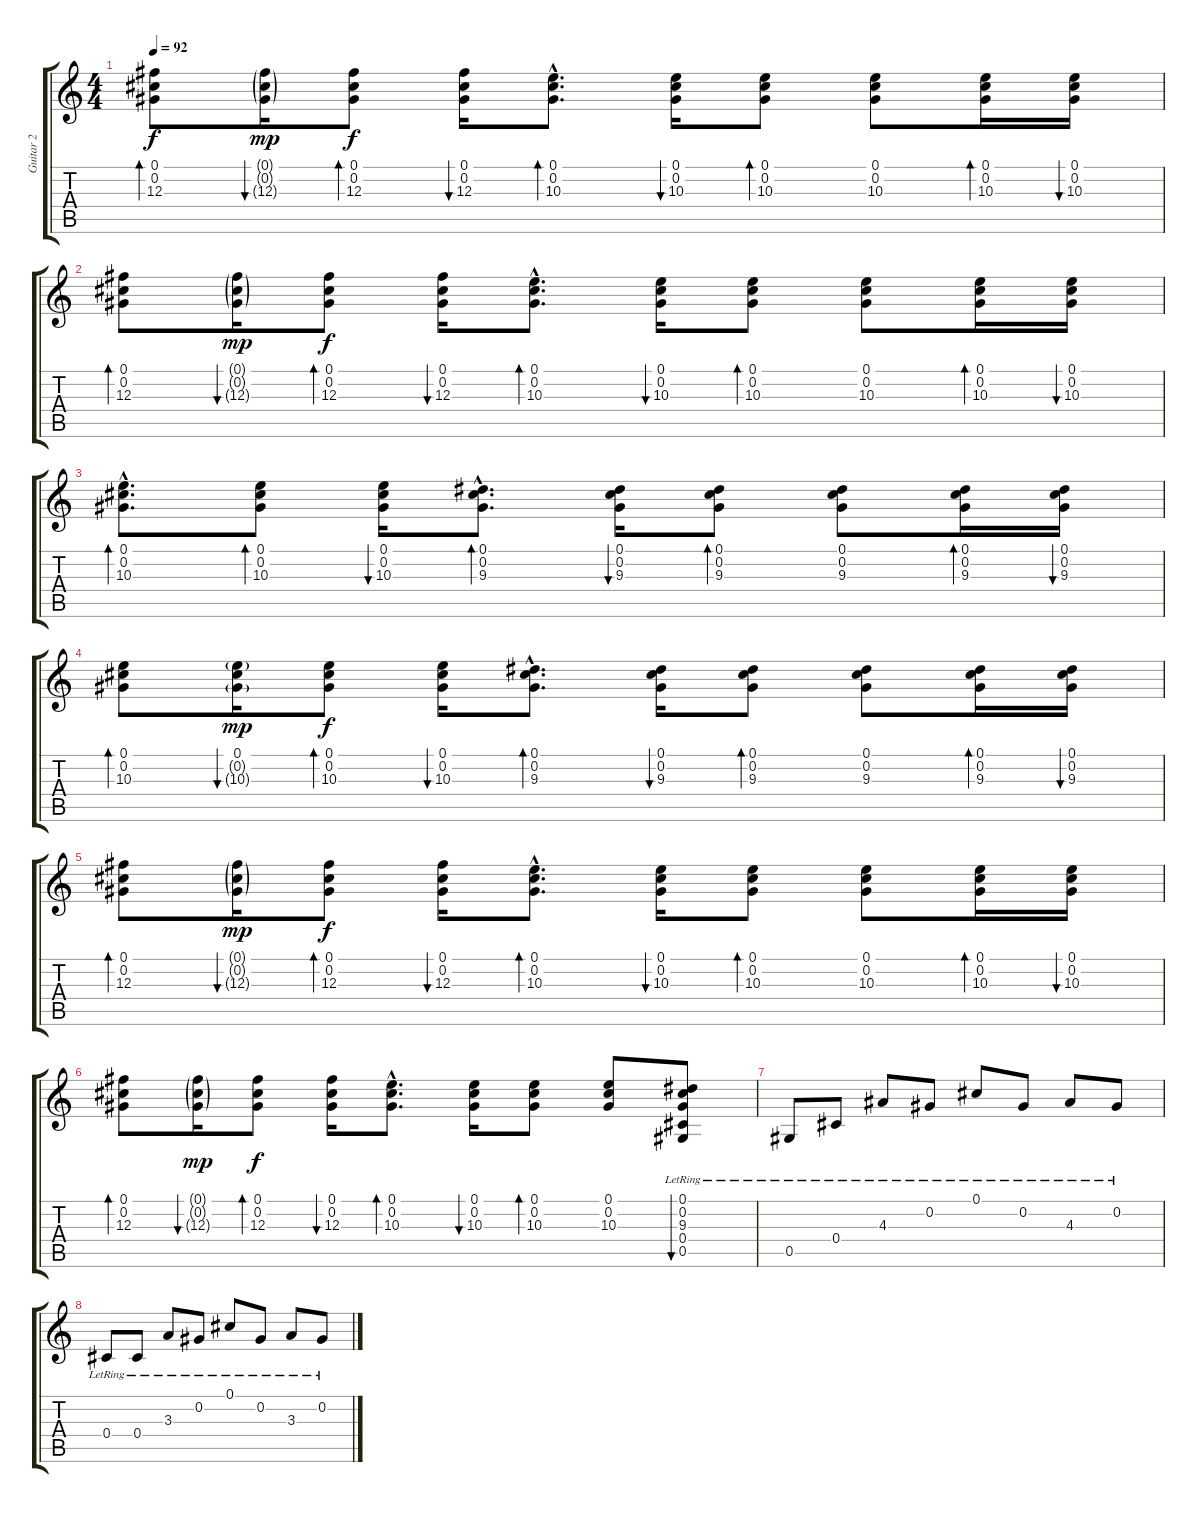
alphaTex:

\track ("Guitar 2" "Guitar 2") {instrument acousticguitarsteel}
\staff {score tabs}
\tuning (Db4 Ab3 Gb3 Db3 Ab2 Db2) {hide}
\ts (4 4)
\section ("" "")
\tempo 92
\clef g2
\ks c
(0.1 0.2 12.3).8{bd 30 dy f} (0.1{g} 0.2{g} 12.3{g}).16{bu 30 dy mp} (0.1 0.2 12.3).8{bd 30 dy f} (0.1 0.2 12.3).16{bu 30} (0.1{hac} 0.2{hac} 10.3{hac}).8{d bd 30} (0.1 0.2 10.3).16{bu 30} (0.1 0.2 10.3).8{bd 30} (0.1 0.2 10.3).8 (0.1 0.2 10.3).16{bd 30} (0.1 0.2 10.3).16{bu 30} |
(0.1 0.2 12.3).8{bd 30} (0.1{g} 0.2{g} 12.3{g}).16{bu 30 dy mp} (0.1 0.2 12.3).8{bd 30 dy f} (0.1 0.2 12.3).16{bu 30} (0.1{hac} 0.2{hac} 10.3{hac}).8{d bd 30} (0.1 0.2 10.3).16{bu 30} (0.1 0.2 10.3).8{bd 30} (0.1 0.2 10.3).8 (0.1 0.2 10.3).16{bd 30} (0.1 0.2 10.3).16{bu 30} |
(0.1{hac} 0.2{hac} 10.3{hac}).8{d bd 30} (0.1 0.2 10.3).8{bd 30} (0.1 0.2 10.3).16{bu 30} (0.1{hac} 0.2{hac} 9.3{hac}).8{d bd 30} (0.1 0.2 9.3).16{bu 30} (0.1 0.2 9.3).8{bd 30} (0.1 0.2 9.3).8 (0.1 0.2 9.3).16{bd 30} (0.1 0.2 9.3).16{bu 30} |
(0.1 0.2 10.3).8{bd 30} (0.1 0.2{g} 10.3{g}).16{bu 30 dy mp} (0.1 0.2 10.3).8{bd 30 dy f} (0.1 0.2 10.3).16{bu 30} (0.1{hac} 0.2{hac} 9.3{hac}).8{d bd 30} (0.1 0.2 9.3).16{bu 30} (0.1 0.2 9.3).8{bd 30} (0.1 0.2 9.3).8 (0.1 0.2 9.3).16{bd 30} (0.1 0.2 9.3).16{bu 30} |
(0.1 0.2 12.3).8{bd 30} (0.1{g} 0.2{g} 12.3{g}).16{bu 30 dy mp} (0.1 0.2 12.3).8{bd 30 dy f} (0.1 0.2 12.3).16{bu 30} (0.1{hac} 0.2{hac} 10.3{hac}).8{d bd 30} (0.1 0.2 10.3).16{bu 30} (0.1 0.2 10.3).8{bd 30} (0.1 0.2 10.3).8 (0.1 0.2 10.3).16{bd 30} (0.1 0.2 10.3).16{bu 30} |
(0.1 0.2 12.3).8{bd 30} (0.1{g} 0.2{g} 12.3{g}).16{bu 30 dy mp} (0.1 0.2 12.3).8{bd 30 dy f} (0.1 0.2 12.3).16{bu 30} (0.1{hac} 0.2{hac} 10.3{hac}).8{d bd 30} (0.1 0.2 10.3).16{bu 30} (0.1 0.2 10.3).8{bd 30} (0.1 0.2 10.3).8 (0.1{lr} 0.2{lr} 9.3{lr} 0.4{lr} 0.5{lr}).8{bu 480} |
0.5{lr}.8 0.4{lr}.8 4.3{lr}.8 0.2{lr}.8 0.1{lr}.8 0.2{lr}.8 4.3{lr}.8 0.2{lr}.8 |
0.4{lr}.8 0.4{lr}.8 3.3{lr}.8 0.2{lr}.8 0.1{lr}.8 0.2{lr}.8 3.3{lr}.8 0.2{lr}.8
